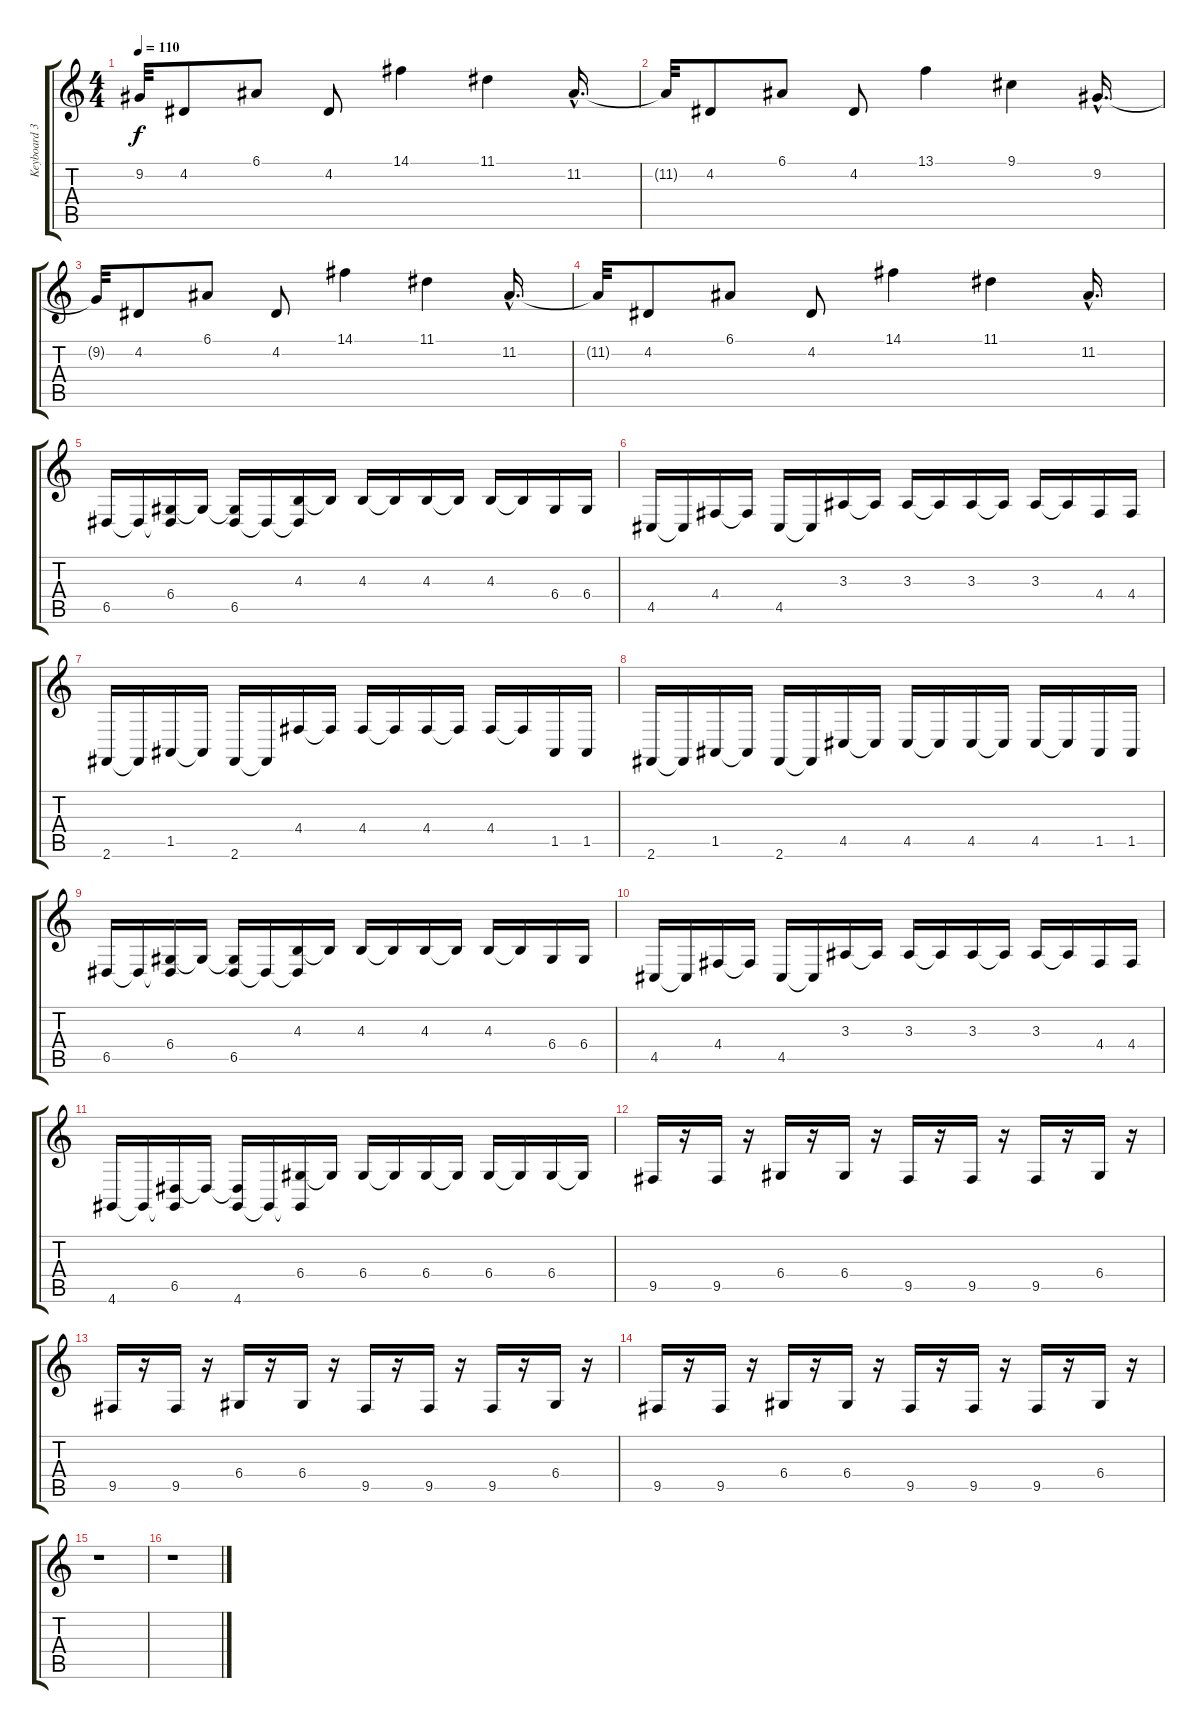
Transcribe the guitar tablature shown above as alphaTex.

\track ("Keyboard 3" "Keyboard 3") {instrument pad1newage}
\staff {score tabs}
\tuning (E4 B3 G3 D3 A2 E2) {hide}
\ts (4 4)
\tempo 110
\clef g2
\ks c
9.2{t}.32{dy f} 4.2.8 6.1.8 4.2.8 14.1.4 11.1.4 11.2{hac}.16{d} |
11.2{t}.32 4.2.8 6.1.8 4.2.8 13.1.4 9.1.4 9.2{hac}.16{d} |
9.2{t}.32 4.2.8 6.1.8 4.2.8 14.1.4 11.1.4 11.2{hac}.16{d} |
11.2{t}.32 4.2.8 6.1.8 4.2.8 14.1.4 11.1.4 11.2{hac}.16{d} |
6.5.16{instrument tenorsax} 6.5{t}.16 (6.4 6.5{t}).16 6.4{t}.16 (6.4{t} 6.5).16 6.5{t}.16 (4.3 6.5{t}).16 4.3{t}.16 4.3.16 4.3{t}.16 4.3.16 4.3{t}.16 4.3.16 4.3{t}.16 6.4.16 6.4.16 |
4.5.16{instrument tenorsax} 4.5{t}.16 4.4.16 4.4{t}.16 4.5.16 4.5{t}.16 3.3.16 3.3{t}.16 3.3.16 3.3{t}.16 3.3.16 3.3{t}.16 3.3.16 3.3{t}.16 4.4.16 4.4.16 |
2.6.16{instrument tenorsax} 2.6{t}.16 1.5.16 1.5{t}.16 2.6.16 2.6{t}.16 4.4.16 4.4{t}.16 4.4.16 4.4{t}.16 4.4.16 4.4{t}.16 4.4.16 4.4{t}.16 1.5.16 1.5.16 |
2.6.16{instrument tenorsax} 2.6{t}.16 1.5.16 1.5{t}.16 2.6.16 2.6{t}.16 4.5.16 4.5{t}.16 4.5.16 4.5{t}.16 4.5.16 4.5{t}.16 4.5.16 4.5{t}.16 1.5.16 1.5.16 |
6.5.16{instrument tenorsax} 6.5{t}.16 (6.4 6.5{t}).16 6.4{t}.16 (6.4{t} 6.5).16 6.5{t}.16 (4.3 6.5{t}).16 4.3{t}.16 4.3.16 4.3{t}.16 4.3.16 4.3{t}.16 4.3.16 4.3{t}.16 6.4.16 6.4.16 |
4.5.16{instrument tenorsax} 4.5{t}.16 4.4.16 4.4{t}.16 4.5.16 4.5{t}.16 3.3.16 3.3{t}.16 3.3.16 3.3{t}.16 3.3.16 3.3{t}.16 3.3.16 3.3{t}.16 4.4.16 4.4.16 |
4.6.16{instrument tenorsax} 4.6{t}.16 (6.5 4.6{t}).16 6.5{t}.16 (6.5{t} 4.6).16 4.6{t}.16 (6.4 4.6{t}).16 6.4{t}.16 6.4.16 6.4{t}.16 6.4.16 6.4{t}.16 6.4.16 6.4{t}.16 6.4.16 6.4{t}.16 |
9.5.16 r.16 9.5.16 r.16 6.4.16 r.16 6.4.16 r.16 9.5.16 r.16 9.5.16 r.16 9.5.16 r.16 6.4.16 r.16 |
9.5.16 r.16 9.5.16 r.16 6.4.16 r.16 6.4.16 r.16 9.5.16 r.16 9.5.16 r.16 9.5.16 r.16 6.4.16 r.16 |
9.5.16 r.16 9.5.16 r.16 6.4.16 r.16 6.4.16 r.16 9.5.16 r.16 9.5.16 r.16 9.5.16 r.16 6.4.16 r.16 |
r.1 |
r.1
